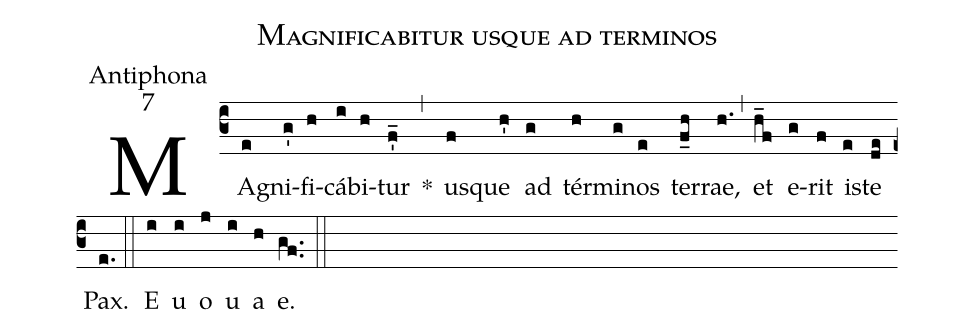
name:Magnificabitur usque ad terminos;
office-part:Antiphona;
mode:7;
%%
(c3) MA(e)gni(g')fi(h)cá(i)bi(h)tur(f'_) *(,) us(f)que(h') ad(g) tér(h)mi(g)nos(e) ter(f_h)rae,(h.) (,) et(h_f) e(g)rit(f) i(e)ste(de) Pax.(e.) (::) <eu>E(i) u(i) o(j) u(i) a(h) e.</eu>(gf..) (::)
